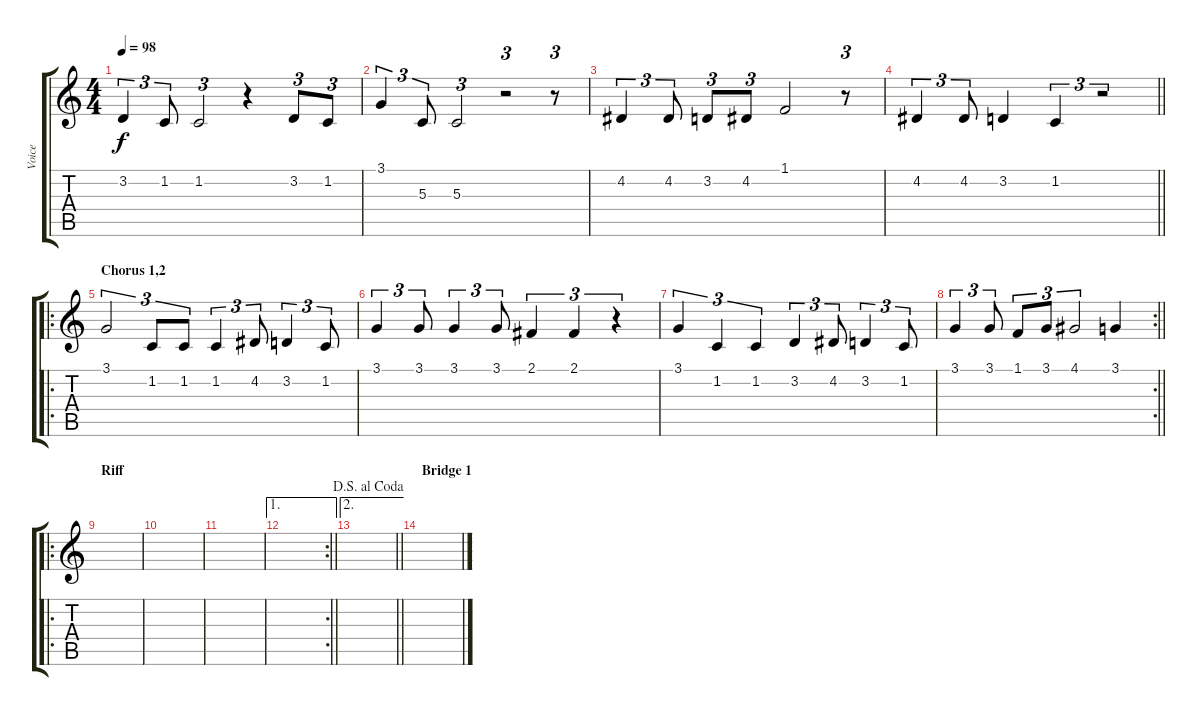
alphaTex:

\track ("Voice" "Voice") {instrument choiraahs}
\staff {score tabs}
\tuning (E4 B3 G3 D3 A2 E2) {hide}
\ts (4 4)
\tempo 98
\clef g2
\ks c
3.2.4{tu (3 2) dy f} 1.2.8{tu (3 2)} 1.2.2{tu (3 2)} r.4 3.2.8{tu (3 2)} 1.2.8{tu (3 2)} |
3.1.4{tu (3 2)} 5.3.8{tu (3 2)} 5.3.2{tu (3 2)} r.2{tu (3 2)} r.8{tu (3 2)} |
4.2.4{tu (3 2)} 4.2.8{tu (3 2)} 3.2.8{tu (3 2)} 4.2.8{tu (3 2)} 1.1.2 r.8{tu (3 2)} |
\barLineRight lightlight
4.2.4{tu (3 2)} 4.2.8{tu (3 2)} 3.2.4 1.2.4{tu (3 2)} r.2{tu (3 2)} |
\ro
\section ("" "Chorus 1,2")
3.1.2{tu (3 2)} 1.2.8{tu (3 2)} 1.2.8{tu (3 2)} 1.2.4{tu (3 2)} 4.2.8{tu (3 2)} 3.2.4{tu (3 2)} 1.2.8{tu (3 2)} |
3.1.4{tu (3 2)} 3.1.8{tu (3 2)} 3.1.4{tu (3 2)} 3.1.8{tu (3 2)} 2.1.4{tu (3 2)} 2.1.4{tu (3 2)} r.4{tu (3 2)} |
3.1.4{tu (3 2)} 1.2.4{tu (3 2)} 1.2.4{tu (3 2)} 3.2.4{tu (3 2)} 4.2.8{tu (3 2)} 3.2.4{tu (3 2)} 1.2.8{tu (3 2)} |
\rc 2
\barLineRight lightlight
3.1.4{tu (3 2)} 3.1.8{tu (3 2)} 1.1.8{tu (3 2)} 3.1.8{tu (3 2)} 4.1.2{tu (3 2)} 3.1.4 |
\ro
\section ("" "Riff")
|
|
|
\ae 1
\rc 2
\barLineRight lightlight
|
\ae 2
\jump dalsegnoalcoda
\barLineRight lightlight
|
\section ("" "Bridge 1")
